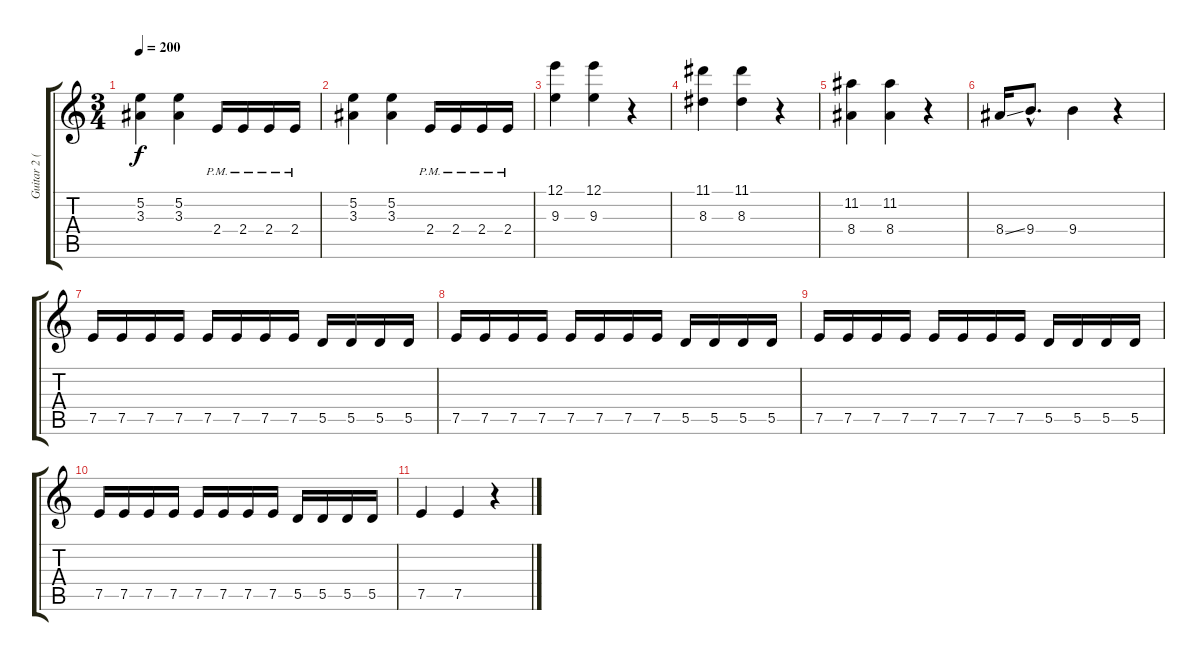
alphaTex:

\track ("Guitar 2 (mid/left)" "Guitar 2 (") {instrument distortionguitar}
\staff {score tabs}
\tuning (E4 B3 G3 D3 A2 E2) {hide}
\ts (3 4)
\tempo 200
\clef g2
\ks c
(5.2 3.3).4{dy f} (5.2 3.3).4 2.4{pm}.16 2.4{pm}.16 2.4{pm}.16 2.4{pm}.16 |
(5.2 3.3).4 (5.2 3.3).4 2.4{pm}.16 2.4{pm}.16 2.4{pm}.16 2.4{pm}.16 |
(12.1 9.3).4 (12.1 9.3).4 r.4 |
(11.1 8.3).4 (11.1 8.3).4 r.4 |
(11.2 8.4).4 (11.2 8.4).4 r.4 |
8.4{ss}.16 9.4{hac}.8{d} 9.4.4 r.4 |
7.5.16 7.5.16 7.5.16 7.5.16 7.5.16 7.5.16 7.5.16 7.5.16 5.5.16 5.5.16 5.5.16 5.5.16 |
7.5.16 7.5.16 7.5.16 7.5.16 7.5.16 7.5.16 7.5.16 7.5.16 5.5.16 5.5.16 5.5.16 5.5.16 |
7.5.16 7.5.16 7.5.16 7.5.16 7.5.16 7.5.16 7.5.16 7.5.16 5.5.16 5.5.16 5.5.16 5.5.16 |
7.5.16 7.5.16 7.5.16 7.5.16 7.5.16 7.5.16 7.5.16 7.5.16 5.5.16 5.5.16 5.5.16 5.5.16 |
7.5.4 7.5.4 r.4
